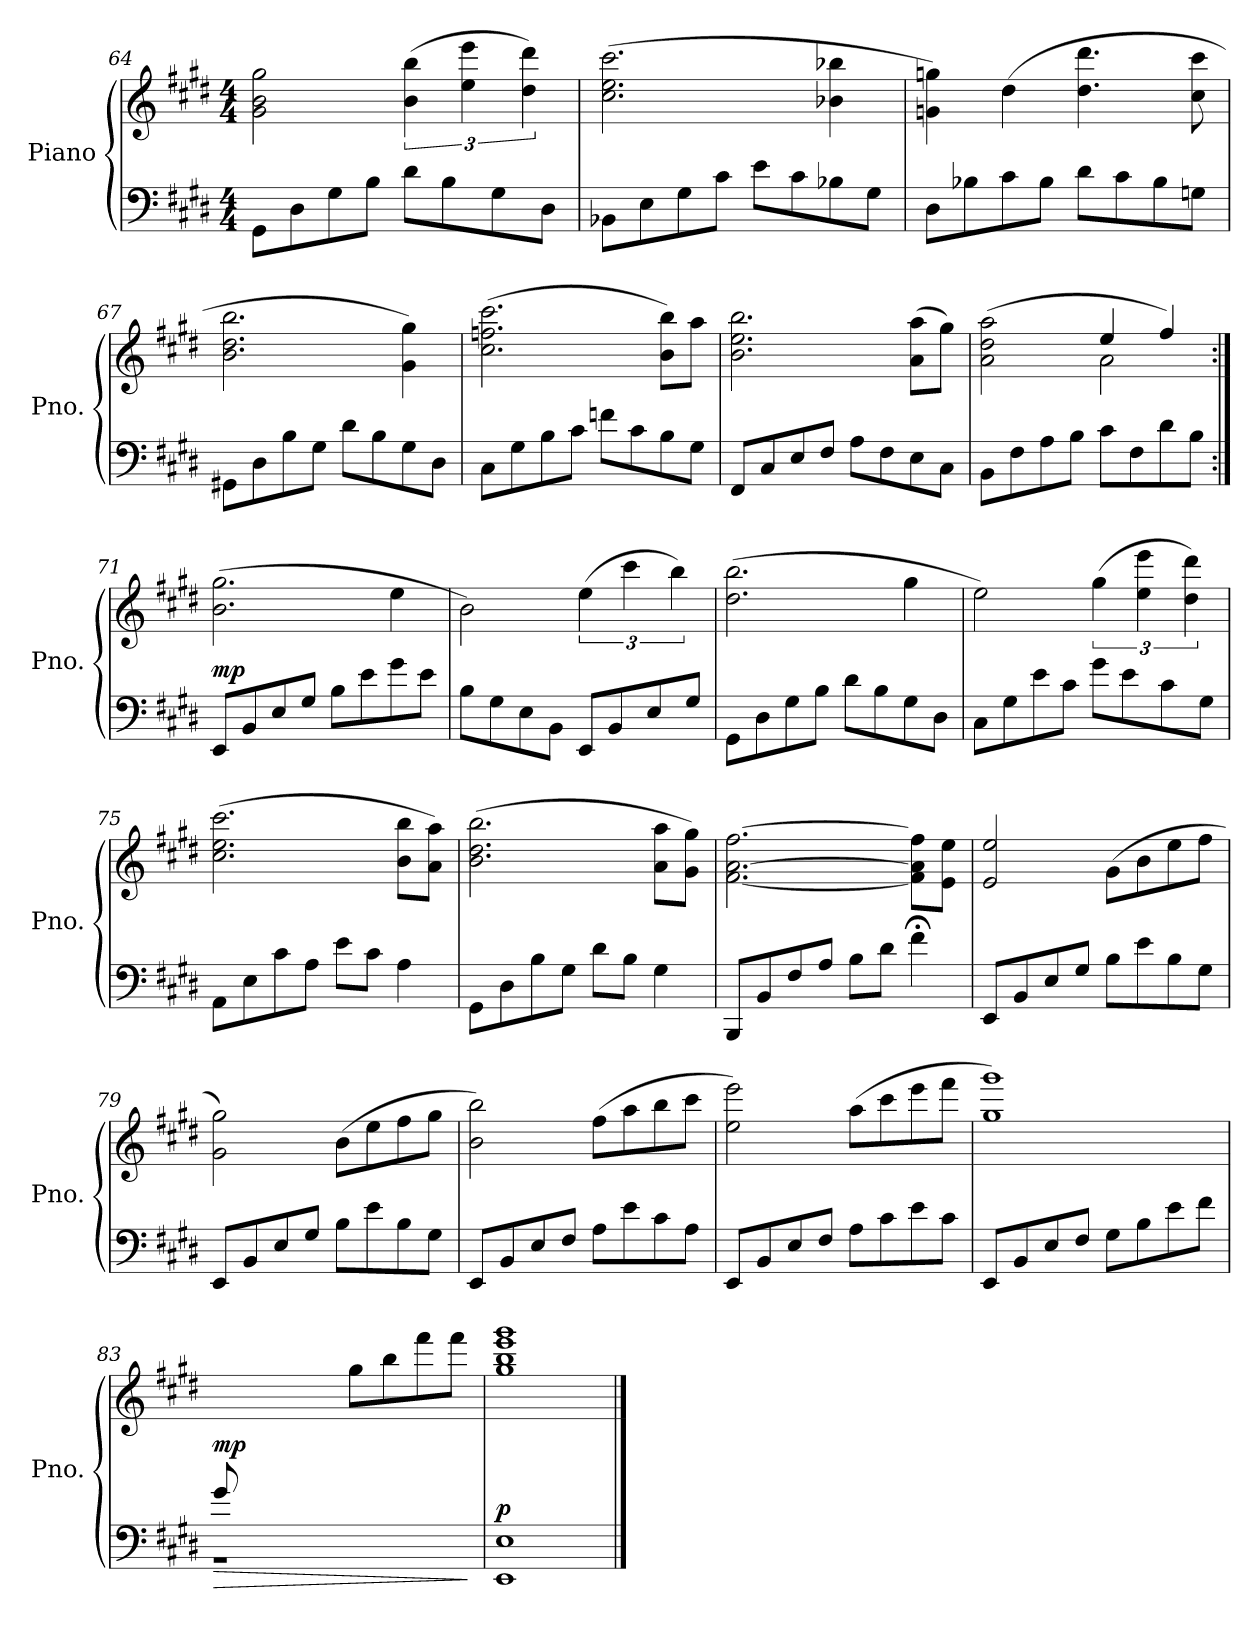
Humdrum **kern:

**kern	**kern	**dynam
*part1	*part1	*part1
*staff2	*staff1	*staff1/2
*I"Piano	*	*
*I'Pno.	*	*
*clefF4	*clefG2	*
*k[f#c#g#d#]	*k[f#c#g#d#]	*
*M4/4	*M4/4	*
=64	=64	=64
8GG#\L	2g#\ 2b\ 2gg#\	.
8D#\	.	.
8G#\	.	.
8B\J	.	.
8d#\L	(>6b\ 6bb\	.
8B\	.	.
.	6ee\ 6eee\	.
8G#\	.	.
.	6dd#\ 6ddd#\)	.
8D#\J	.	.
=65	=65	=65
8BB-X\L	(>2.cc#\ 2.ee\ 2.ccc#\	.
8E\	.	.
8G#\	.	.
8c#\J	.	.
8e\L	.	.
8c#\	.	.
8B-X\	4b-X\ 4bb-X\	.
8G#\J	.	.
!!LO:LB:g=z
=66	=66	=66
8D#\L	4gn\ 4ggn\)	.
8B-X\	.	.
8c#\	(>4dd#\	.
8B-\J	.	.
8d#\L	4.dd#\ 4.ddd#\	.
8c#\	.	.
8B-\	.	.
8Gn\J	8cc#\ 8ccc#\	.
=67	=67	=67
8GG#X\L	2.b\ 2.dd#\ 2.bb\	.
8D#\	.	.
8B\	.	.
8G#\J	.	.
8d#\L	.	.
8B\	.	.
8G#\	4g#\ 4gg#\)	.
8D#\J	.	.
=68	=68	=68
8C#\L	(>2.cc#\ 2.ffn\ 2.ccc#\	.
8G#\	.	.
8B\	.	.
8c#\J	.	.
8fn\L	.	.
8c#\	.	.
8B\	8b\ 8bb\L)	.
8G#\J	8aa\J	.
=69	=69	=69
8FF#/L	2.b\ 2.ee\ 2.bb\	.
8C#/	.	.
8E/	.	.
8F#/J	.	.
8A\L	.	.
8F#\	.	.
8E\	(>8a\ 8aa\L	.
8C#\J	8gg#\J)	.
!!LO:PB:g=z
=70	=70	=70
*	*^	*
8BB\L	(>2a\ 2dd#\ 2aa\	2ryy	.
8F#\	.	.	.
8A\	.	.	.
8B\J	.	.	.
8c#\L	4ee/	2a\	.
8F#\	.	.	.
8d#\	4ff#/)	.	.
8B\J	.	.	.
*	*v	*v	*
=71:|!	=71:|!	=71:|!
!	!	!LO:DY:a=2
8EE/L	(>2.b\ 2.gg#\	mp
8BB/	.	.
8E/	.	.
8G#/J	.	.
8B\L	.	.
8e\	.	.
8g#\	4ee\	.
8e\J	.	.
=72	=72	=72
8B\L	2b\)	.
8G#\	.	.
8E\	.	.
8BB\J	.	.
8EE/L	(>6ee\	.
8BB/	.	.
.	6ccc#\	.
8E/	.	.
.	6bb\)	.
8G#/J	.	.
=73	=73	=73
8GG#\L	(>2.dd#\ 2.bb\	.
8D#\	.	.
8G#\	.	.
8B\J	.	.
8d#\L	.	.
8B\	.	.
8G#\	4gg#\	.
8D#\J	.	.
!!LO:LB:g=z
=74	=74	=74
8C#\L	2ee\)	.
8G#\	.	.
8e\	.	.
8c#\J	.	.
8g#\L	(>6gg#\	.
8e\	.	.
.	6ee\ 6eee\	.
8c#\	.	.
.	6dd#\ 6ddd#\)	.
8G#\J	.	.
=75	=75	=75
8AA\L	(>2.cc#\ 2.ee\ 2.ccc#\	.
8E\	.	.
8c#\	.	.
8A\J	.	.
8e\L	.	.
8c#\J	.	.
4A\	8b\ 8bb\L	.
.	8a\ 8aa\J)	.
=76	=76	=76
8GG#\L	(>2.b\ 2.dd#\ 2.bb\	.
8D#\	.	.
8B\	.	.
8G#\J	.	.
8d#\L	.	.
8B\J	.	.
4G#\	8a\ 8aa\L	.
.	8g#\ 8gg#\J)	.
=77	=77	=77
*	*^	*
8BBB/L	[2.f#\ [2.a\ [2.ff#\	8ryy	.
!	!	!	!LO:DY:b
8BB/	.	2..ryy	other-dynamics
8F#/	.	.	.
8A/J	.	.	.
8B\L	.	.	.
8d#\J	.	.	.
4f#;<\	8f#\] 8a\] 8ff#\]L	.	.
.	8e\ 8ee\J	.	.
*	*v	*v	*
!!LO:LB:g=z
=78	=78	=78
8EE/L	2e/ 2ee/	.
8BB/	.	.
8E/	.	.
8G#/J	.	.
8B\L	(>8g#\L	.
8e\	8b\	.
8B\	8ee\	.
8G#\J	8ff#\J	.
=79	=79	=79
8EE/L	2g#\ 2gg#\)	.
8BB/	.	.
8E/	.	.
8G#/J	.	.
8B\L	(>8b\L	.
8e\	8ee\	.
8B\	8ff#\	.
8G#\J	8gg#\J	.
=80	=80	=80
8EE/L	2b\ 2bb\)	.
8BB/	.	.
8E/	.	.
8F#/J	.	.
8A\L	(>8ff#\L	.
8e\	8aa\	.
8c#\	8bb\	.
8A\J	8ccc#\J	.
=81	=81	=81
8EE/L	2ee\ 2eee\)	.
8BB/	.	.
8E/	.	.
8F#/J	.	.
8A\L	(>8aa\L	.
8c#\	8ccc#\	.
8e\	8eee\	.
8c#\J	8fff#\J	.
!!LO:LB:g=z
=82	=82	=82
(>8EE/L	1gg# 1ggg#)	.
8BB/	.	.
8E/	.	.
8F#/J	.	.
8G#\L	.	.
8B\	.	.
8e\	.	.
8f#\J	.	.
=83	=83	=83
!	!	!LO:HP:b=2
*^	*	*
!	!	!	!LO:DY:n=1:b
8g#/L	1r	8ryy	> mp
2..ryy	.	8b\	.
.	.	8ee\	.
.	.	8ff#\J	.
.	.	8gg#\L	.
.	.	8bb\	.
.	.	8fff#\	.
.	.	8fff#\J	.
*v	*v	*	*
.	.	]
=84	=84	=84
!	!	!LO:DY:a=2
1EE 1E	1gg# 1bb 1eee 1ggg#)	p
==	==	==
*-	*-	*-
